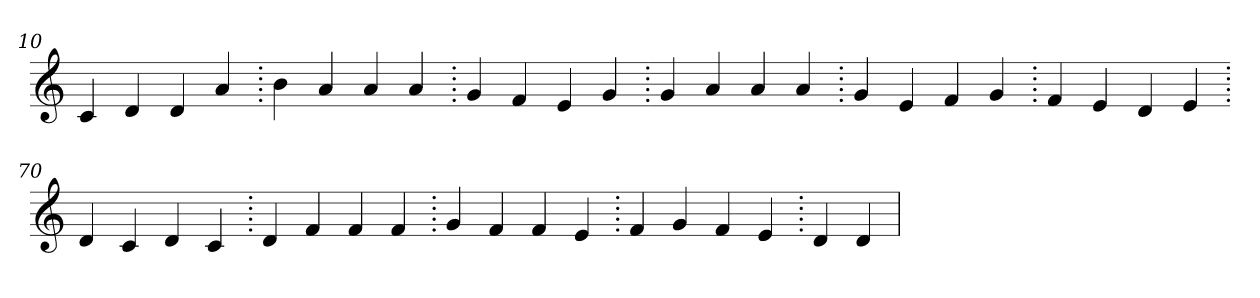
**kern
*part1
*staff1
*clefG2
=10.
4c
4d
4d
4a
=20.
4b
4a
4a
4a
=30.
4g
4f
4e
4g
=40.
4g
4a
4a
4a
=50.
4g
4e
4f
4g
=60.
4f
4e
4d
4e
=70.
4d
4c
4d
4c
=80.
4d
4f
4f
4f
=90.
4g
4f
4f
4e
=100.
4f
4g
4f
4e
=110.
4d
4d
=
*-
